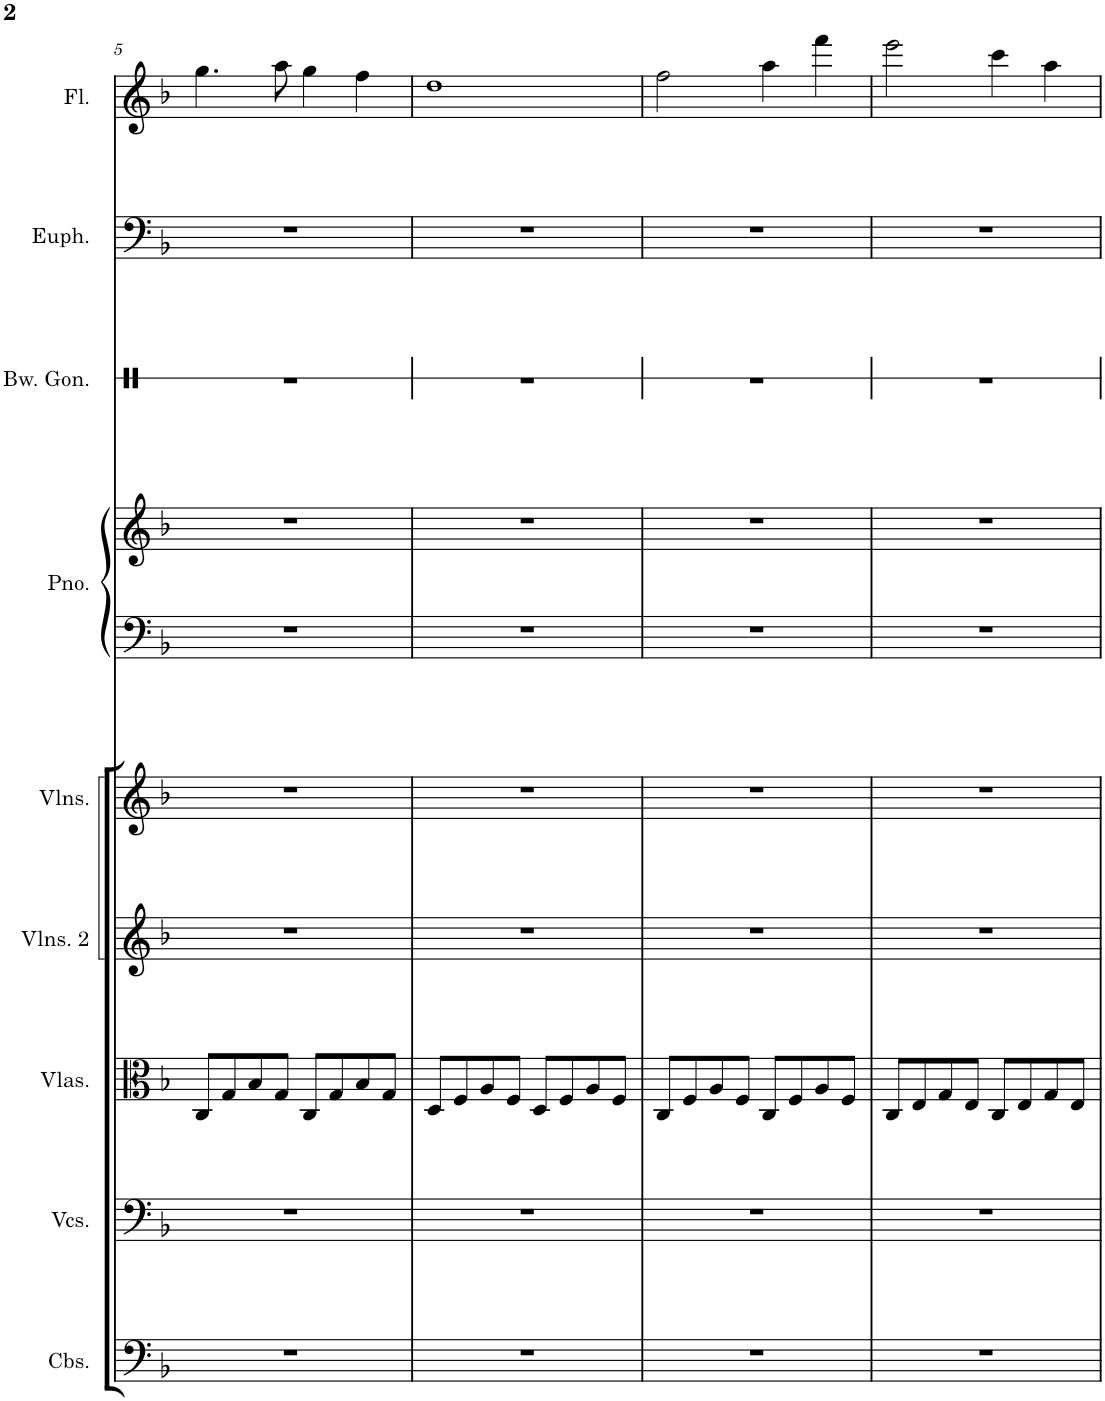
**kern	**kern	**kern	**kern	**kern	**kern	**kern	**kern	**kern	**kern
*part9	*part8	*part7	*part6	*part5	*part4	*part4	*part3	*part2	*part1
*staff10	*staff9	*staff8	*staff7	*staff6	*staff5	*staff4	*staff3	*staff2	*staff1
*I"Contrabasses	*I"Violoncellos	*I"Violas	*I"Violins 2	*I"Violins	*I"Piano	*	*I"Bowl Gongs	*I"Euphonium	*I"Flute
*I'Cbs.	*I'Vcs.	*I'Vlas.	*I'Vlns. 2	*I'Vlns.	*I'Pno.	*	*I'Bw. Gon.	*I'Euph.	*I'Fl.
!!LO:PB:g=z
*clefF4	*clefF4	*clefC3	*clefG2	*clefG2	*clefF4	*clefG2	*clefX	*clefF4	*clefG2
*Trd7c12	*	*	*	*	*	*	*	*	*
*k[b-]	*k[b-]	*k[b-]	*k[b-]	*k[b-]	*k[b-]	*k[b-]	*k[]	*k[b-]	*k[b-]
*M4/4	*M4/4	*M4/4	*M4/4	*M4/4	*M4/4	*M4/4	*M4/4	*M4/4	*M4/4
=5	=5	=5	=5	=5	=5	=5	=5	=5	=5
1r	1r	8C/L	1r	1r	1r	1r	1r	1r	4.gg\
.	.	8G/	.	.	.	.	.	.	.
.	.	8B-/	.	.	.	.	.	.	.
.	.	8G/J	.	.	.	.	.	.	8aa\
.	.	8C/L	.	.	.	.	.	.	4gg\
.	.	8G/	.	.	.	.	.	.	.
.	.	8B-/	.	.	.	.	.	.	4ff\
.	.	8G/J	.	.	.	.	.	.	.
=6	=6	=6	=6	=6	=6	=6	=6	=6	=6
1r	1r	8D/L	1r	1r	1r	1r	1r	1r	1dd
.	.	8F/	.	.	.	.	.	.	.
.	.	8A/	.	.	.	.	.	.	.
.	.	8F/J	.	.	.	.	.	.	.
.	.	8D/L	.	.	.	.	.	.	.
.	.	8F/	.	.	.	.	.	.	.
.	.	8A/	.	.	.	.	.	.	.
.	.	8F/J	.	.	.	.	.	.	.
=7	=7	=7	=7	=7	=7	=7	=7	=7	=7
1r	1r	8C/L	1r	1r	1r	1r	1r	1r	2ff\
.	.	8F/	.	.	.	.	.	.	.
.	.	8A/	.	.	.	.	.	.	.
.	.	8F/J	.	.	.	.	.	.	.
.	.	8C/L	.	.	.	.	.	.	4aa\
.	.	8F/	.	.	.	.	.	.	.
.	.	8A/	.	.	.	.	.	.	4fff\
.	.	8F/J	.	.	.	.	.	.	.
=8	=8	=8	=8	=8	=8	=8	=8	=8	=8
1r	1r	8C/L	1r	1r	1r	1r	1r	1r	2eee\
.	.	8E/	.	.	.	.	.	.	.
.	.	8G/	.	.	.	.	.	.	.
.	.	8E/J	.	.	.	.	.	.	.
.	.	8C/L	.	.	.	.	.	.	4ccc\
.	.	8E/	.	.	.	.	.	.	.
.	.	8G/	.	.	.	.	.	.	4aa\
.	.	8E/J	.	.	.	.	.	.	.
=	=	=	=	=	=	=	=	=	=
*-	*-	*-	*-	*-	*-	*-	*-	*-	*-
